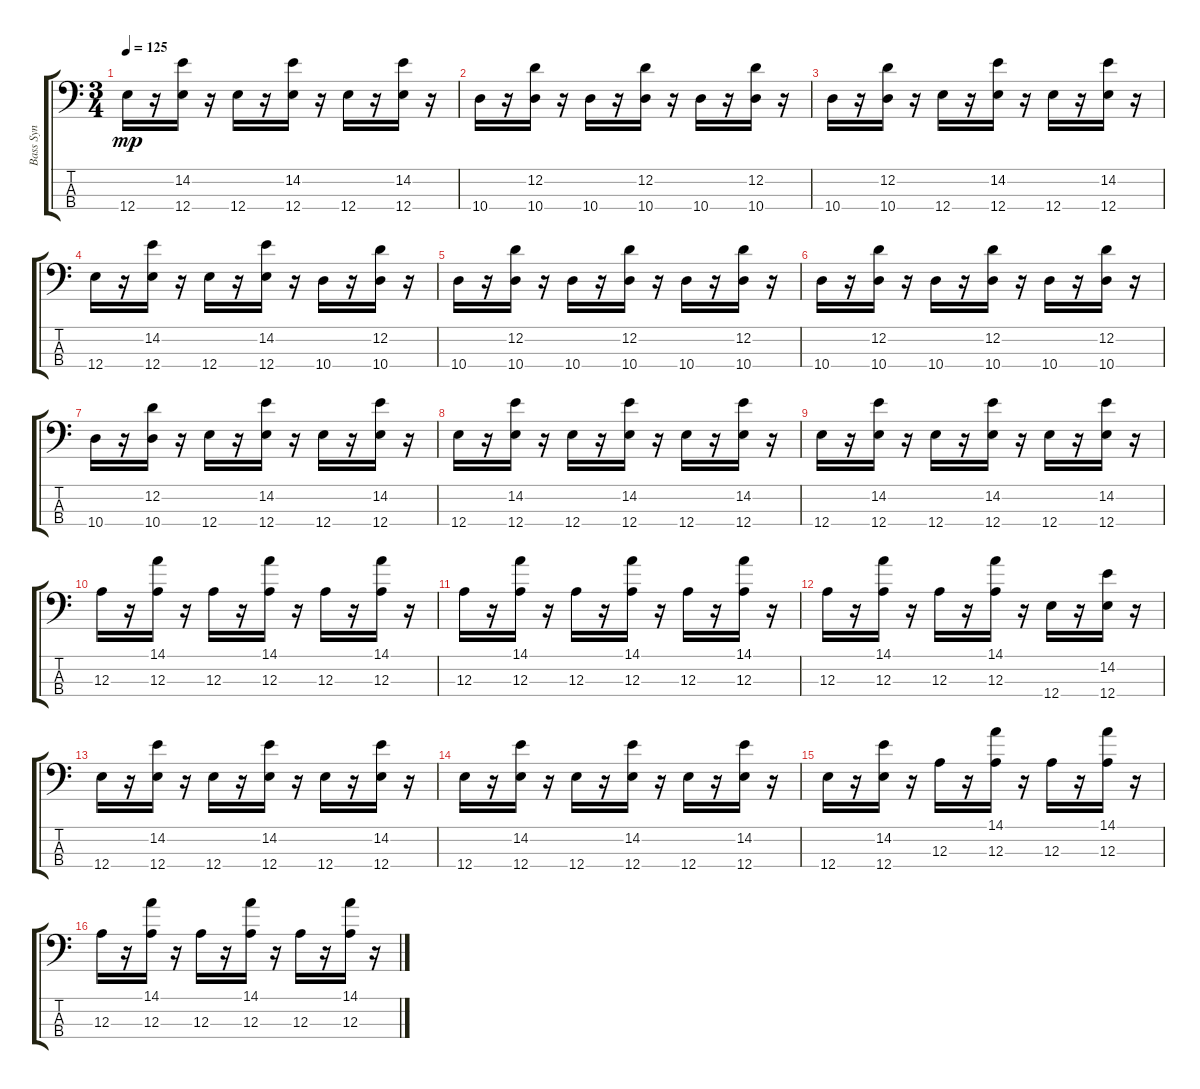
\track ("Bass Syn" "Bass Syn") {instrument synthbass1}
\staff {score tabs}
\tuning (G2 D2 A1 E1) {hide}
\ts (3 4)
\tempo 125
\clef f4
\ks c
12.4.16{dy mp} r.16 (14.2 12.4).16 r.16 12.4.16 r.16 (14.2 12.4).16 r.16 12.4.16 r.16 (14.2 12.4).16 r.16 |
10.4.16 r.16 (12.2 10.4).16 r.16 10.4.16 r.16 (12.2 10.4).16 r.16 10.4.16 r.16 (12.2 10.4).16 r.16 |
10.4.16 r.16 (12.2 10.4).16 r.16 12.4.16 r.16 (14.2 12.4).16 r.16 12.4.16 r.16 (14.2 12.4).16 r.16 |
12.4.16 r.16 (14.2 12.4).16 r.16 12.4.16 r.16 (14.2 12.4).16 r.16 10.4.16 r.16 (12.2 10.4).16 r.16 |
10.4.16 r.16 (12.2 10.4).16 r.16 10.4.16 r.16 (12.2 10.4).16 r.16 10.4.16 r.16 (12.2 10.4).16 r.16 |
10.4.16 r.16 (12.2 10.4).16 r.16 10.4.16 r.16 (12.2 10.4).16 r.16 10.4.16 r.16 (12.2 10.4).16 r.16 |
10.4.16 r.16 (12.2 10.4).16 r.16 12.4.16 r.16 (14.2 12.4).16 r.16 12.4.16 r.16 (14.2 12.4).16 r.16 |
12.4.16 r.16 (14.2 12.4).16 r.16 12.4.16 r.16 (14.2 12.4).16 r.16 12.4.16 r.16 (14.2 12.4).16 r.16 |
12.4.16 r.16 (14.2 12.4).16 r.16 12.4.16 r.16 (14.2 12.4).16 r.16 12.4.16 r.16 (14.2 12.4).16 r.16 |
12.3.16 r.16 (14.1 12.3).16 r.16 12.3.16 r.16 (14.1 12.3).16 r.16 12.3.16 r.16 (14.1 12.3).16 r.16 |
12.3.16 r.16 (14.1 12.3).16 r.16 12.3.16 r.16 (14.1 12.3).16 r.16 12.3.16 r.16 (14.1 12.3).16 r.16 |
12.3.16 r.16 (14.1 12.3).16 r.16 12.3.16 r.16 (14.1 12.3).16 r.16 12.4.16 r.16 (14.2 12.4).16 r.16 |
12.4.16 r.16 (14.2 12.4).16 r.16 12.4.16 r.16 (14.2 12.4).16 r.16 12.4.16 r.16 (14.2 12.4).16 r.16 |
12.4.16 r.16 (14.2 12.4).16 r.16 12.4.16 r.16 (14.2 12.4).16 r.16 12.4.16 r.16 (14.2 12.4).16 r.16 |
12.4.16 r.16 (14.2 12.4).16 r.16 12.3.16 r.16 (14.1 12.3).16 r.16 12.3.16 r.16 (14.1 12.3).16 r.16 |
12.3.16 r.16 (14.1 12.3).16 r.16 12.3.16 r.16 (14.1 12.3).16 r.16 12.3.16 r.16 (14.1 12.3).16 r.16
